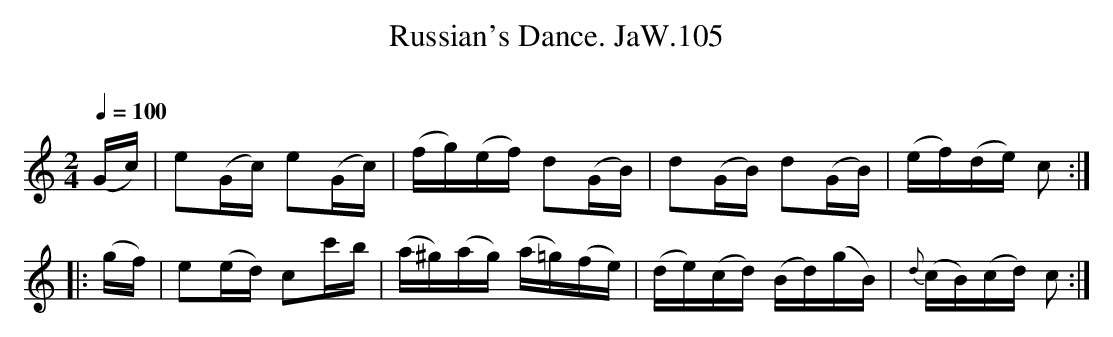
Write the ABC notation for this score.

X:1
T:Russian's Dance. JaW.105
M:2/4
L:1/16
Q:1/4=100
O:
K:C
(Gc)|e2(Gc) e2(Gc)|(fg)(ef) d2(GB)|d2(GB) d2(GB)|(ef)(de) c2:|
|:(gf)|e2(ed) c2c'b|(a^g)(ag) (a=g)(fe)|\
(de)(cd) (Bd)(gB)|{d}(cB)(cd) c2:|
